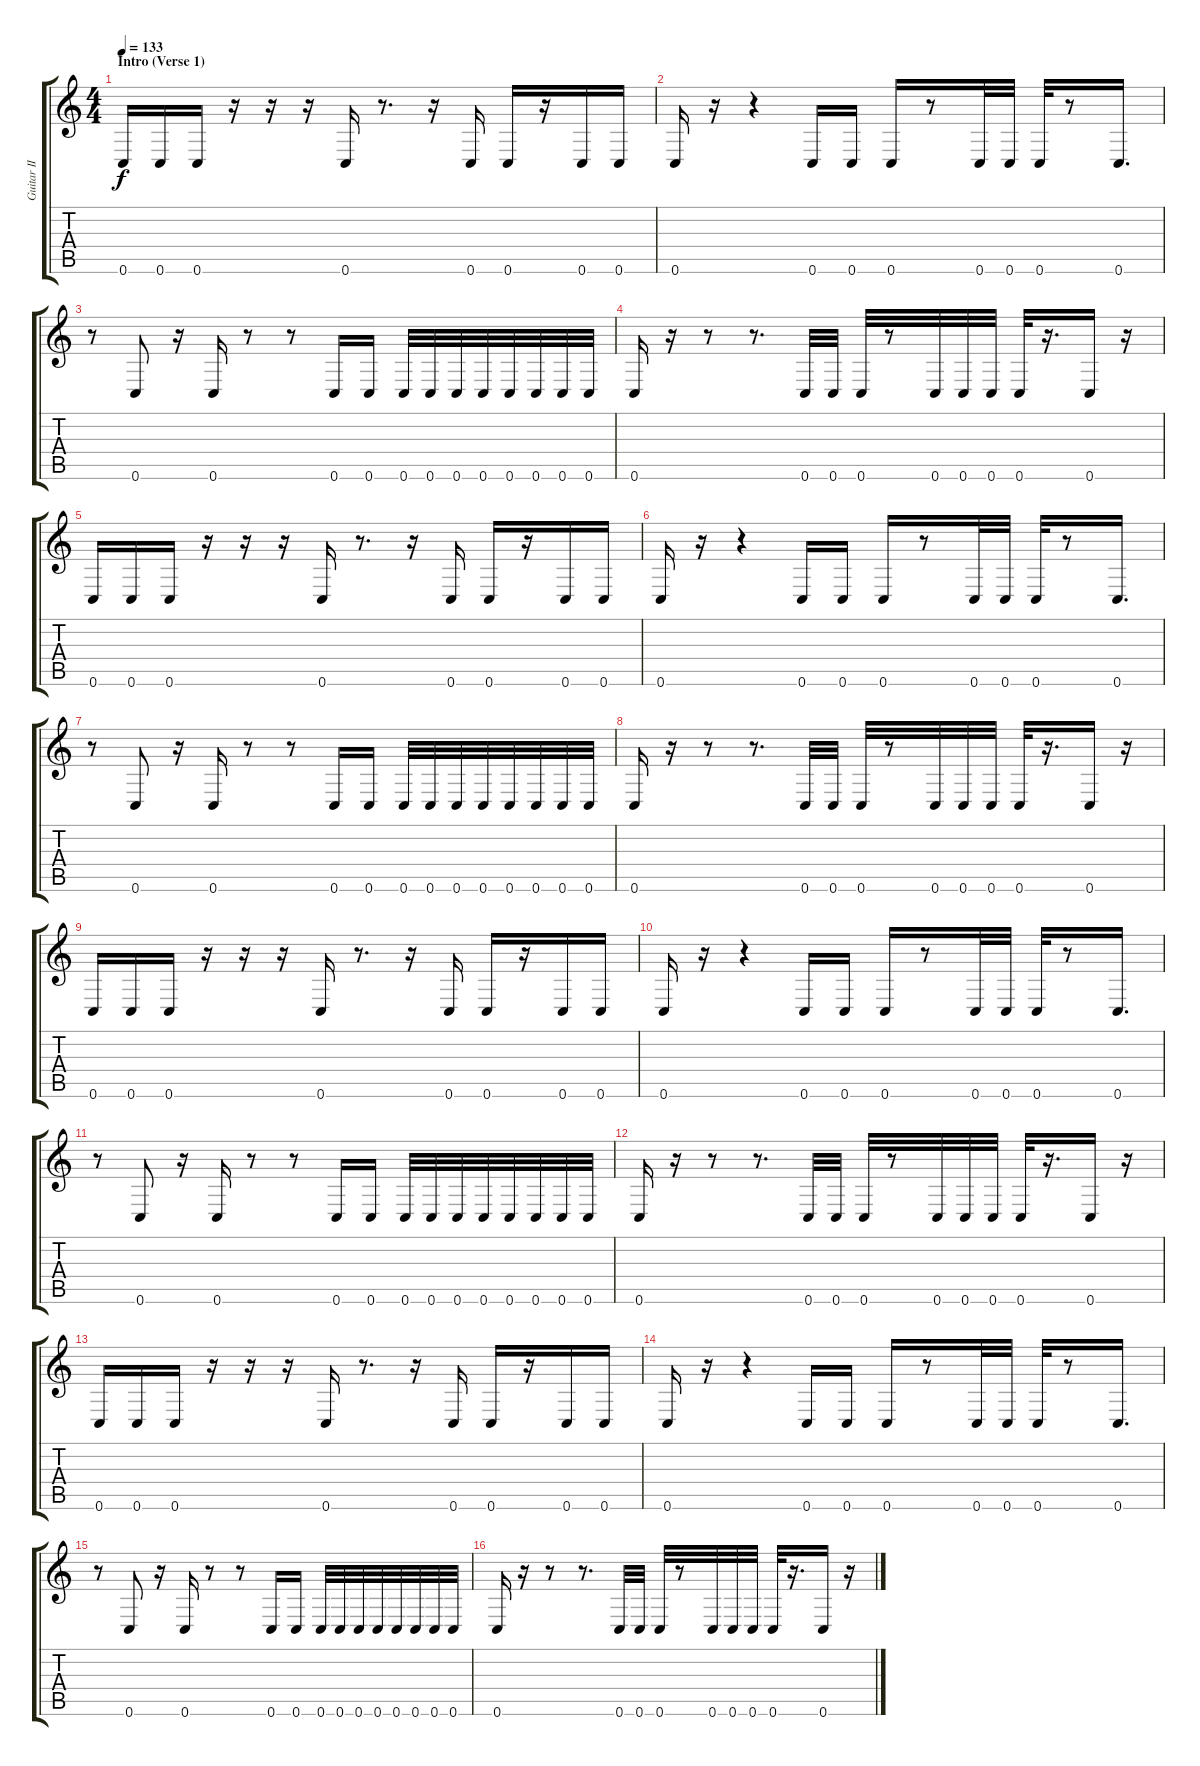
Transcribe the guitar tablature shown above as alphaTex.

\track ("Guitar II" "Guitar II") {instrument overdrivenguitar}
\staff {score tabs}
\tuning (D4 A3 F3 C3 G2 C2) {hide}
\ts (4 4)
\section ("" "Intro (Verse 1)")
\tempo 133
\clef g2
\ks c
0.6.16{dy f} 0.6.16 0.6.16 r.16 r.16 r.16 0.6.16 r.8{d} r.16 0.6.16 0.6.16 r.16 0.6.16 0.6.16 |
0.6.16 r.16 r.4 0.6.16 0.6.16 0.6.16 r.8 0.6.32 0.6.32 0.6.32 r.8 0.6.16{d} |
r.8 0.6.8 r.16 0.6.16 r.8 r.8 0.6.16 0.6.16 0.6.32 0.6.32 0.6.32 0.6.32 0.6.32 0.6.32 0.6.32 0.6.32 |
0.6.16 r.16 r.8 r.8{d} 0.6.32 0.6.32 0.6.32 r.8 0.6.32 0.6.32 0.6.32 0.6.32 r.16{d} 0.6.16 r.16 |
0.6.16 0.6.16 0.6.16 r.16 r.16 r.16 0.6.16 r.8{d} r.16 0.6.16 0.6.16 r.16 0.6.16 0.6.16 |
0.6.16 r.16 r.4 0.6.16 0.6.16 0.6.16 r.8 0.6.32 0.6.32 0.6.32 r.8 0.6.16{d} |
r.8 0.6.8 r.16 0.6.16 r.8 r.8 0.6.16 0.6.16 0.6.32 0.6.32 0.6.32 0.6.32 0.6.32 0.6.32 0.6.32 0.6.32 |
0.6.16 r.16 r.8 r.8{d} 0.6.32 0.6.32 0.6.32 r.8 0.6.32 0.6.32 0.6.32 0.6.32 r.16{d} 0.6.16 r.16 |
0.6.16 0.6.16 0.6.16 r.16 r.16 r.16 0.6.16 r.8{d} r.16 0.6.16 0.6.16 r.16 0.6.16 0.6.16 |
0.6.16 r.16 r.4 0.6.16 0.6.16 0.6.16 r.8 0.6.32 0.6.32 0.6.32 r.8 0.6.16{d} |
r.8 0.6.8 r.16 0.6.16 r.8 r.8 0.6.16 0.6.16 0.6.32 0.6.32 0.6.32 0.6.32 0.6.32 0.6.32 0.6.32 0.6.32 |
0.6.16 r.16 r.8 r.8{d} 0.6.32 0.6.32 0.6.32 r.8 0.6.32 0.6.32 0.6.32 0.6.32 r.16{d} 0.6.16 r.16 |
0.6.16 0.6.16 0.6.16 r.16 r.16 r.16 0.6.16 r.8{d} r.16 0.6.16 0.6.16 r.16 0.6.16 0.6.16 |
0.6.16 r.16 r.4 0.6.16 0.6.16 0.6.16 r.8 0.6.32 0.6.32 0.6.32 r.8 0.6.16{d} |
r.8 0.6.8 r.16 0.6.16 r.8 r.8 0.6.16 0.6.16 0.6.32 0.6.32 0.6.32 0.6.32 0.6.32 0.6.32 0.6.32 0.6.32 |
0.6.16 r.16 r.8 r.8{d} 0.6.32 0.6.32 0.6.32 r.8 0.6.32 0.6.32 0.6.32 0.6.32 r.16{d} 0.6.16 r.16
